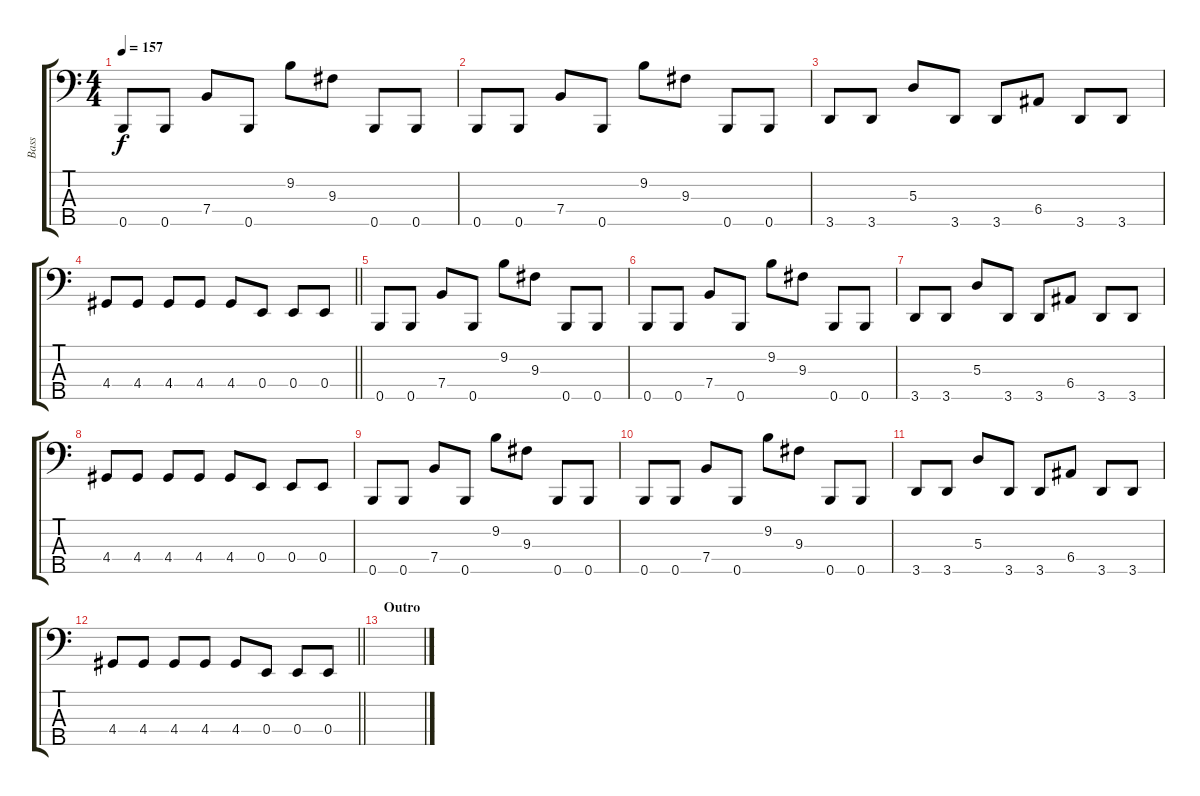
\track ("Bass" "Bass") {instrument electricbasspick}
\staff {score tabs}
\tuning (G2 D2 A1 E1 B0) {hide}
\ts (4 4)
\tempo 157
\clef f4
\ks c
0.5.8{dy f} 0.5.8 7.4.8 0.5.8 9.2.8 9.3.8 0.5.8 0.5.8 |
0.5.8 0.5.8 7.4.8 0.5.8 9.2.8 9.3.8 0.5.8 0.5.8 |
3.5.8 3.5.8 5.3.8 3.5.8 3.5.8 6.4.8 3.5.8 3.5.8 |
\barLineRight lightlight
4.4.8 4.4.8 4.4.8 4.4.8 4.4.8 0.4.8 0.4.8 0.4.8 |
0.5.8 0.5.8 7.4.8 0.5.8 9.2.8 9.3.8 0.5.8 0.5.8 |
0.5.8 0.5.8 7.4.8 0.5.8 9.2.8 9.3.8 0.5.8 0.5.8 |
3.5.8 3.5.8 5.3.8 3.5.8 3.5.8 6.4.8 3.5.8 3.5.8 |
4.4.8 4.4.8 4.4.8 4.4.8 4.4.8 0.4.8 0.4.8 0.4.8 |
0.5.8 0.5.8 7.4.8 0.5.8 9.2.8 9.3.8 0.5.8 0.5.8 |
0.5.8 0.5.8 7.4.8 0.5.8 9.2.8 9.3.8 0.5.8 0.5.8 |
3.5.8 3.5.8 5.3.8 3.5.8 3.5.8 6.4.8 3.5.8 3.5.8 |
\barLineRight lightlight
4.4.8 4.4.8 4.4.8 4.4.8 4.4.8 0.4.8 0.4.8 0.4.8 |
\section ("" "Outro")
